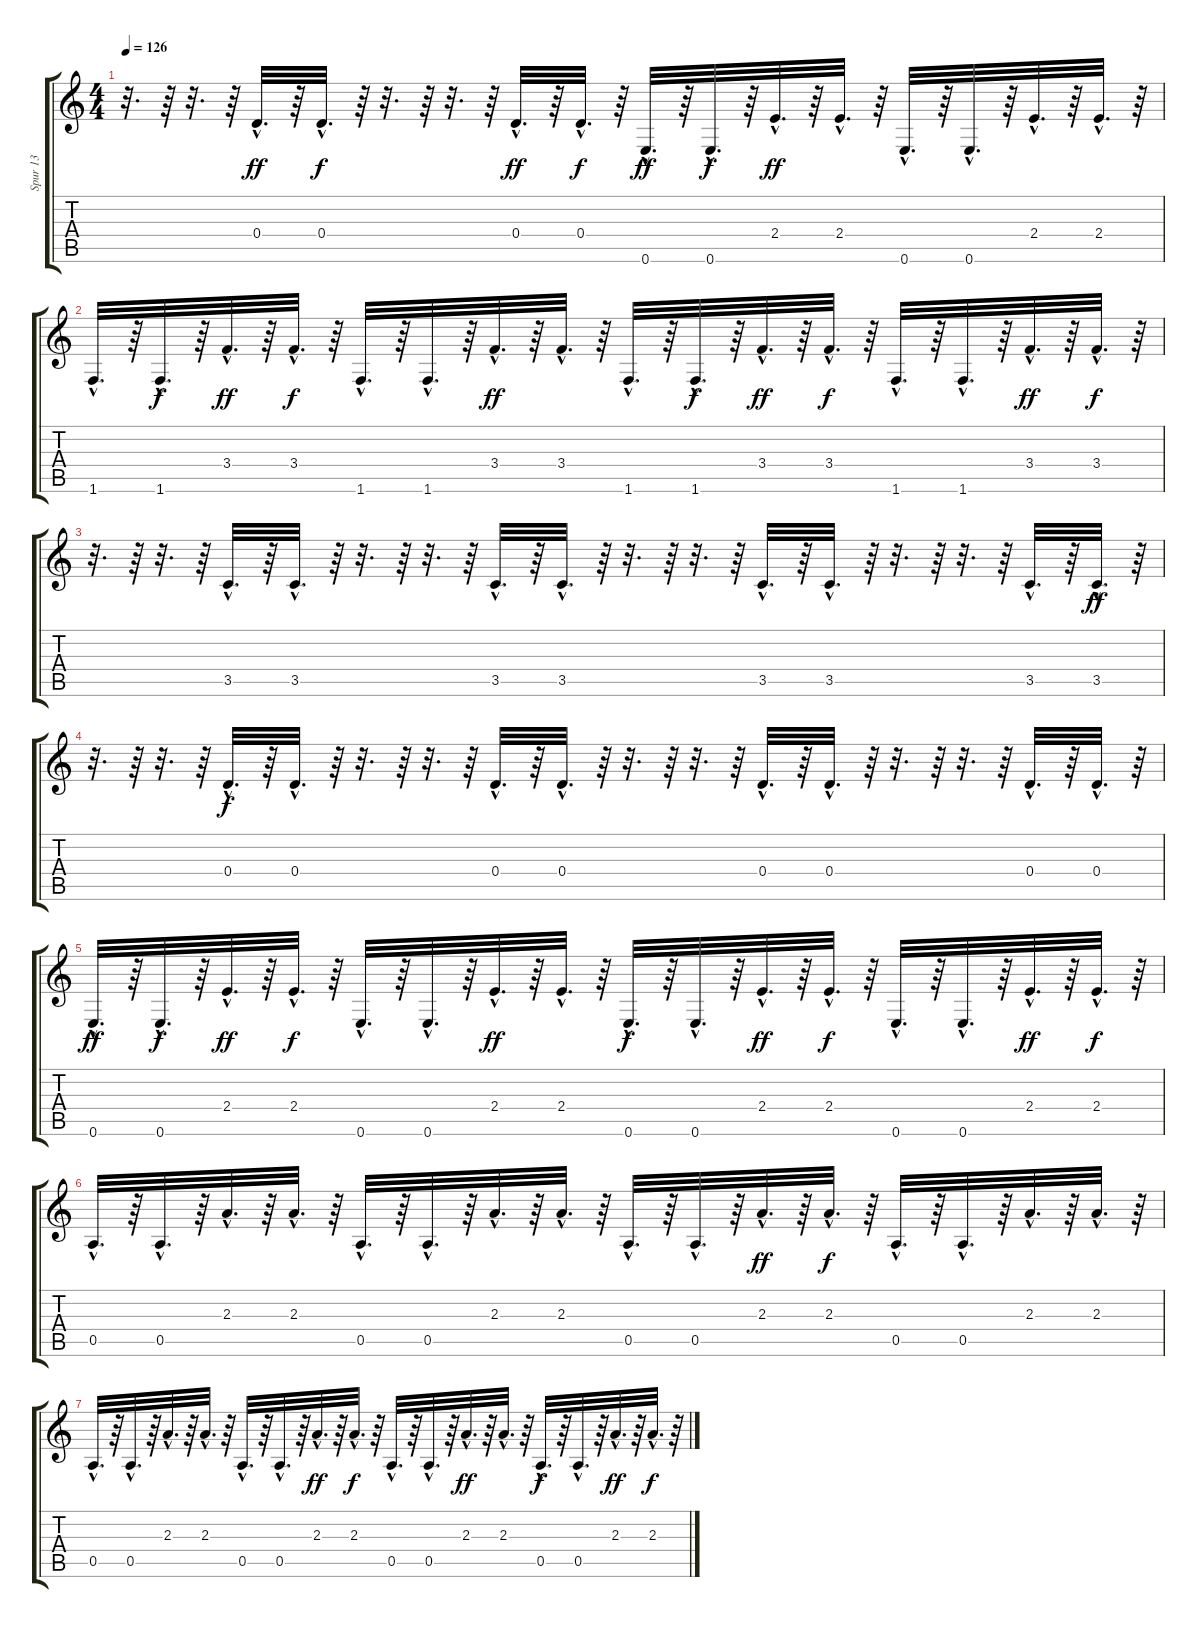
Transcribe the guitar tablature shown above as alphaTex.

\track ("Spur 13" "Spur 13") {instrument synthbass1}
\staff {score tabs}
\tuning (E4 B3 G3 D3 A2 E2) {hide}
\ts (4 4)
\tempo 126
\clef g2
\ks c
r.32{d dy f} r.64 r.32{d} r.64 0.4{hac}.32{d dy ff} r.64 0.4{hac}.32{d dy f} r.64 r.32{d} r.64 r.32{d} r.64 0.4{hac}.32{d dy ff} r.64 0.4{hac}.32{d dy f} r.64 0.6{hac}.32{d dy ff} r.64 0.6{hac}.32{d dy f} r.64 2.4{hac}.32{d dy ff} r.64 2.4{hac}.32{d} r.64 0.6{hac}.32{d} r.64 0.6{hac}.32{d} r.64 2.4{hac}.32{d} r.64 2.4{hac}.32{d} r.64 |
1.6{hac}.32{d} r.64 1.6{hac}.32{d dy f} r.64 3.4{hac}.32{d dy ff} r.64 3.4{hac}.32{d dy f} r.64 1.6{hac}.32{d} r.64 1.6{hac}.32{d} r.64 3.4{hac}.32{d dy ff} r.64 3.4{hac}.32{d} r.64 1.6{hac}.32{d} r.64 1.6{hac}.32{d dy f} r.64 3.4{hac}.32{d dy ff} r.64 3.4{hac}.32{d dy f} r.64 1.6{hac}.32{d} r.64 1.6{hac}.32{d} r.64 3.4{hac}.32{d dy ff} r.64 3.4{hac}.32{d dy f} r.64 |
r.32{d} r.64 r.32{d} r.64 3.5{hac}.32{d} r.64 3.5{hac}.32{d} r.64 r.32{d} r.64 r.32{d} r.64 3.5{hac}.32{d} r.64 3.5{hac}.32{d} r.64 r.32{d} r.64 r.32{d} r.64 3.5{hac}.32{d} r.64 3.5{hac}.32{d} r.64 r.32{d} r.64 r.32{d} r.64 3.5{hac}.32{d} r.64 3.5{hac}.32{d dy ff} r.64 |
r.32{d} r.64 r.32{d} r.64 0.4{hac}.32{d dy f} r.64 0.4{hac}.32{d} r.64 r.32{d} r.64 r.32{d} r.64 0.4{hac}.32{d} r.64 0.4{hac}.32{d} r.64 r.32{d} r.64 r.32{d} r.64 0.4{hac}.32{d} r.64 0.4{hac}.32{d} r.64 r.32{d} r.64 r.32{d} r.64 0.4{hac}.32{d} r.64 0.4{hac}.32{d} r.64 |
0.6{hac}.32{d dy ff} r.64 0.6{hac}.32{d dy f} r.64 2.4{hac}.32{d dy ff} r.64 2.4{hac}.32{d dy f} r.64 0.6{hac}.32{d} r.64 0.6{hac}.32{d} r.64 2.4{hac}.32{d dy ff} r.64 2.4{hac}.32{d} r.64 0.6{hac}.32{d dy f} r.64 0.6{hac}.32{d} r.64 2.4{hac}.32{d dy ff} r.64 2.4{hac}.32{d dy f} r.64 0.6{hac}.32{d} r.64 0.6{hac}.32{d} r.64 2.4{hac}.32{d dy ff} r.64 2.4{hac}.32{d dy f} r.64 |
0.5{hac}.32{d} r.64 0.5{hac}.32{d} r.64 2.3{hac}.32{d} r.64 2.3{hac}.32{d} r.64 0.5{hac}.32{d} r.64 0.5{hac}.32{d} r.64 2.3{hac}.32{d} r.64 2.3{hac}.32{d} r.64 0.5{hac}.32{d} r.64 0.5{hac}.32{d} r.64 2.3{hac}.32{d dy ff} r.64 2.3{hac}.32{d dy f} r.64 0.5{hac}.32{d} r.64 0.5{hac}.32{d} r.64 2.3{hac}.32{d} r.64 2.3{hac}.32{d} r.64 |
0.5{hac}.32{d} r.64 0.5{hac}.32{d} r.64 2.3{hac}.32{d} r.64 2.3{hac}.32{d} r.64 0.5{hac}.32{d} r.64 0.5{hac}.32{d} r.64 2.3{hac}.32{d dy ff} r.64 2.3{hac}.32{d dy f} r.64 0.5{hac}.32{d} r.64 0.5{hac}.32{d} r.64 2.3{hac}.32{d dy ff} r.64 2.3{hac}.32{d} r.64 0.5{hac}.32{d dy f} r.64 0.5{hac}.32{d} r.64 2.3{hac}.32{d dy ff} r.64 2.3{hac}.32{d dy f} r.64
